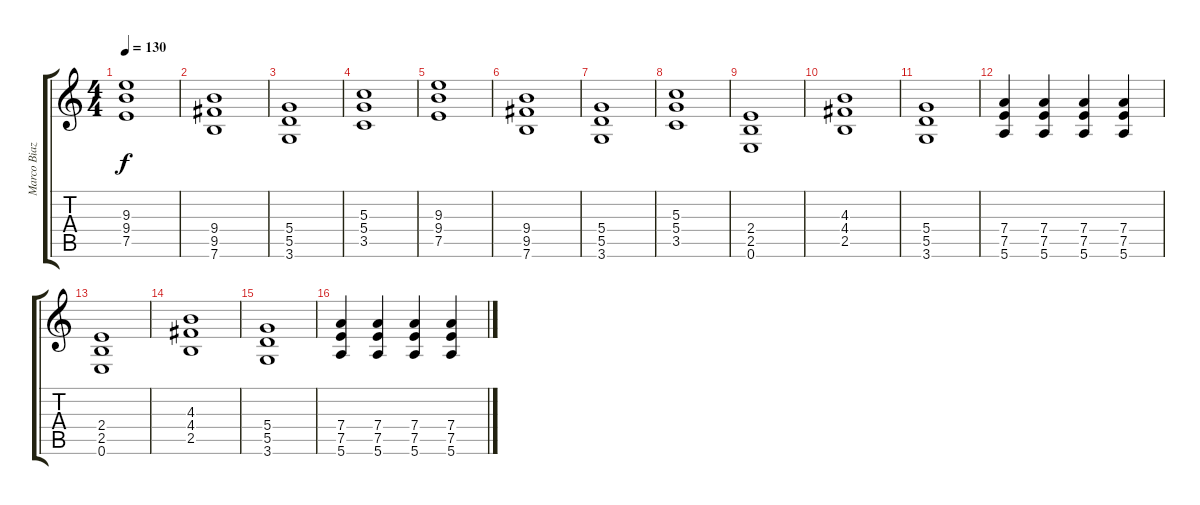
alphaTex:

\track ("Marco Biazzi" "Marco Biaz") {instrument distortionguitar}
\staff {score tabs}
\tuning (E4 B3 G3 D3 A2 E2) {hide}
\ts (4 4)
\tempo 130
\clef g2
\ks c
(9.3 9.4 7.5).1{dy f} |
(9.4 9.5 7.6).1 |
(5.4 5.5 3.6).1 |
(5.3 5.4 3.5).1 |
(9.3 9.4 7.5).1 |
(9.4 9.5 7.6).1 |
(5.4 5.5 3.6).1 |
(5.3 5.4 3.5).1 |
(2.4 2.5 0.6).1 |
(4.3 4.4 2.5).1 |
(5.4 5.5 3.6).1 |
(7.4 7.5 5.6).4 (7.4 7.5 5.6).4 (7.4 7.5 5.6).4 (7.4 7.5 5.6).4 |
(2.4 2.5 0.6).1 |
(4.3 4.4 2.5).1 |
(5.4 5.5 3.6).1 |
(7.4 7.5 5.6).4 (7.4 7.5 5.6).4 (7.4 7.5 5.6).4 (7.4 7.5 5.6).4
